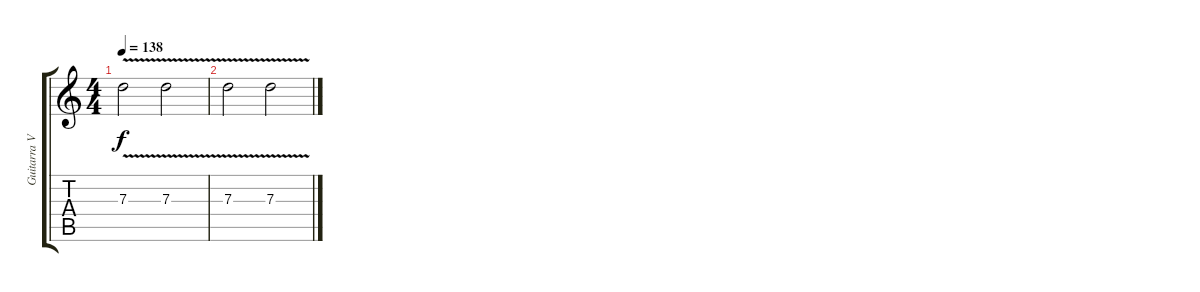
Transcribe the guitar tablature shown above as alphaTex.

\track ("Guitarra VII (Dist. Solo)" "Guitarra V") {instrument distortionguitar}
\staff {score tabs}
\tuning (E4 B3 G3 D3 A2 E2) {hide}
\ts (4 4)
\tempo 138
\clef g2
\ks c
7.3{v}.2{dy f} 7.3{v}.2 |
7.3{v}.2 7.3{v}.2
